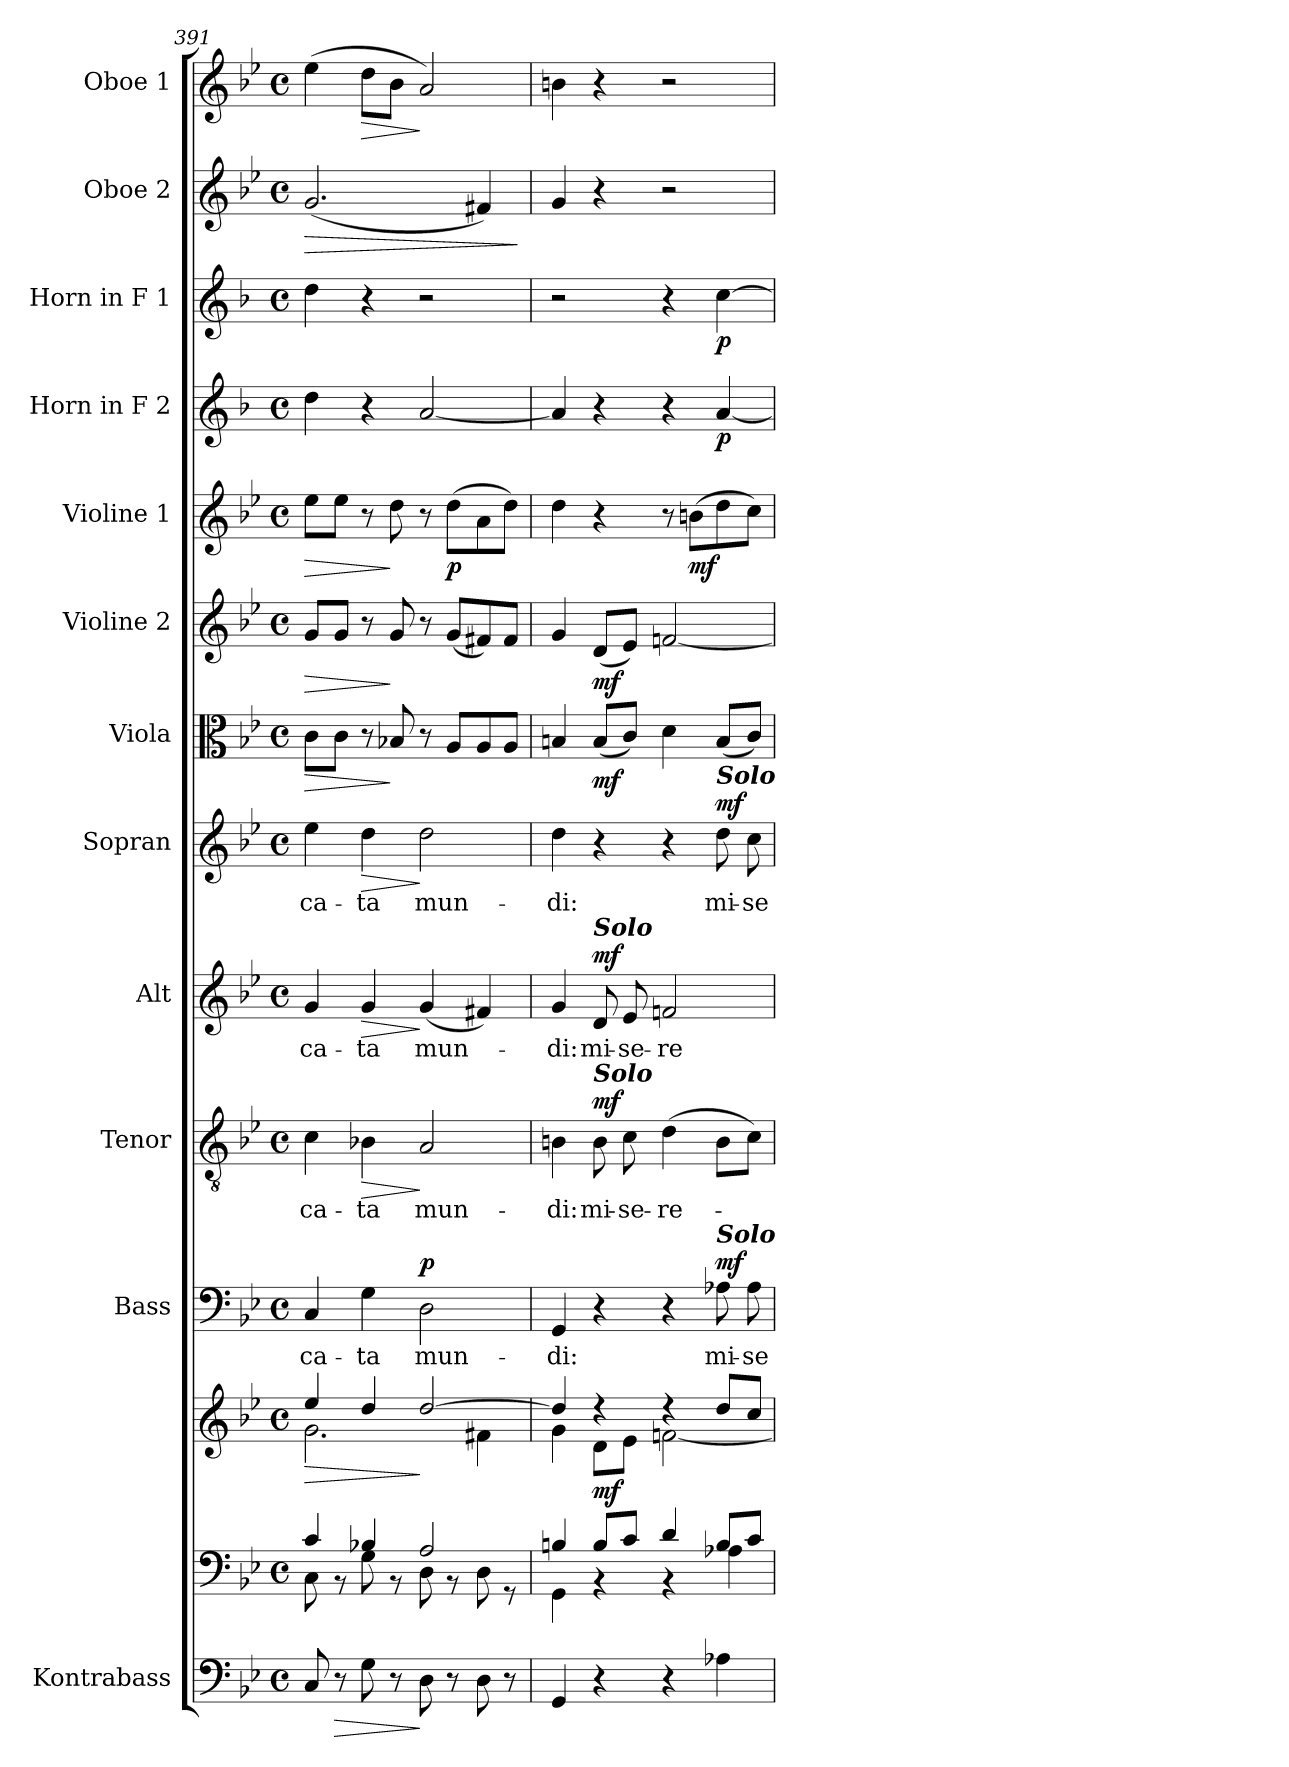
**kern	**dynam	**kern	**kern	**dynam	**kern	**text	**dynam	**kern	**text	**dynam	**kern	**text	**dynam	**kern	**text	**dynam	**kern	**dynam	**kern	**dynam	**kern	**dynam	**kern	**dynam	**kern	**dynam	**kern	**dynam	**kern	**dynam
*part13	*part13	*part12	*part12	*part12	*part11	*part11	*part11	*part10	*part10	*part10	*part9	*part9	*part9	*part8	*part8	*part8	*part7	*part7	*part6	*part6	*part5	*part5	*part4	*part4	*part3	*part3	*part2	*part2	*part1	*part1
*staff14	*staff14	*staff13	*staff12	*staff12/13	*staff11	*staff11	*staff11	*staff10	*staff10	*staff10	*staff9	*staff9	*staff9	*staff8	*staff8	*staff8	*staff7	*staff7	*staff6	*staff6	*staff5	*staff5	*staff4	*staff4	*staff3	*staff3	*staff2	*staff2	*staff1	*staff1
*I"Kontrabass	*	*	*	*	*I"Bass	*	*	*I"Tenor	*	*	*I"Alt	*	*	*I"Sopran	*	*	*I"Viola	*	*I"Violine 2	*	*I"Violine 1	*	*I"Horn in F 2	*	*I"Horn in F 1	*	*I"Oboe 2	*	*I"Oboe 1	*
*I'Kb.	*	*	*	*	*I'B.	*	*	*I'T.	*	*	*I'A.	*	*	*I'S.	*	*	*I'Vla.	*	*I'Vl. 2	*	*I'Vl. 1	*	*	*	*	*	*I'Ob. 2	*	*I'Ob. 1	*
!!LO:PB:g=z
*clefF4	*	*clefF4	*clefG2	*	*clefF4	*	*	*clefGv2	*	*	*clefG2	*	*	*clefG2	*	*	*clefC3	*	*clefG2	*	*clefG2	*	*clefG2	*	*clefG2	*	*clefG2	*	*clefG2	*
*ITrd7c12	*	*	*	*	*	*	*	*	*	*	*	*	*	*	*	*	*	*	*	*	*	*	*ITrd4c7	*	*ITrd4c7	*	*	*	*	*
*k[b-e-]	*	*k[b-e-]	*k[b-e-]	*	*k[b-e-]	*	*	*k[b-e-]	*	*	*k[b-e-]	*	*	*k[b-e-]	*	*	*k[b-e-]	*	*k[b-e-]	*	*k[b-e-]	*	*k[b-e-]	*	*k[b-e-]	*	*k[b-e-]	*	*k[b-e-]	*
*B-:	*	*B-:	*B-:	*	*B-:	*	*	*B-:	*	*	*B-:	*	*	*B-:	*	*	*B-:	*	*B-:	*	*B-:	*	*B-:	*	*B-:	*	*B-:	*	*B-:	*
*M4/4	*	*M4/4	*M4/4	*	*M4/4	*	*	*M4/4	*	*	*M4/4	*	*	*M4/4	*	*	*M4/4	*	*M4/4	*	*M4/4	*	*M4/4	*	*M4/4	*	*M4/4	*	*M4/4	*
*met(c)	*	*met(c)	*met(c)	*	*met(c)	*	*	*met(c)	*	*	*met(c)	*	*	*met(c)	*	*	*met(c)	*	*met(c)	*	*met(c)	*	*met(c)	*	*met(c)	*	*met(c)	*	*met(c)	*
=391	=391	=391	=391	=391	=391	=391	=391	=391	=391	=391	=391	=391	=391	=391	=391	=391	=391	=391	=391	=391	=391	=391	=391	=391	=391	=391	=391	=391	=391	=391
*	*	*^	*	*	*	*	*	*	*	*	*	*	*	*	*	*	*	*	*	*	*	*	*	*	*	*	*	*	*	*
!	!	!	!	!	!LO:HP:b	!	!LO:LY:b	!	!	!LO:LY:b	!	!	!LO:LY:b	!	!	!LO:LY:b	!	!	!LO:HP:b	!	!LO:HP:b	!	!LO:HP:b	!	!	!	!	!	!LO:HP:b	!	!
*	*	*	*	*^	*	*	*	*	*	*	*	*	*	*	*	*	*	*	*	*	*	*	*	*	*	*	*	*	*	*	*
8CC/	.	4c/	8C\	4ee-/	2.g\	>	4C/	-ca-	.	4c\	-ca-	.	4g/	-ca-	.	4ee-\	-ca-	.	8c\L	>	8g/L	>	8ee-\L	>	4g\	.	4g\	.	(<2.g/	>	(>4ee-\	.
!	!LO:HP:b	!	!	!	!	!	!	!	!	!	!	!	!	!	!	!	!	!	!	!	!	!	!	!	!	!	!	!	!	!	!	!
8r	>	.	8r	.	.	.	.	.	.	.	.	.	.	.	.	.	.	.	8c\J	.	8g/J	.	8ee-\J	.	.	.	.	.	.	.	.	.
!	!	!	!	!	!	!	!	!LO:LY:b	!	!	!LO:LY:b	!LO:HP:b	!	!LO:LY:b	!LO:HP:b	!	!LO:LY:b	!LO:HP:b	!	!	!	!	!	!	!	!	!	!	!	!	!	!LO:HP:b
8GG\	.	4B-X/	8G\	4dd/	.	.	4G\	-ta	.	4B-X\	-ta	>	4g/	-ta	>	4dd\	-ta	>	8r	.	8r	.	8r	.	4r	.	4r	.	.	.	8dd\L	>
8r	.	.	8r	.	.	.	.	.	.	.	.	.	.	.	.	.	.	.	8B-X/	]	8g/	]	8dd\	]	.	.	.	.	.	.	8b-\J	.
!	!	!	!	!	!	!	!	!LO:LY:b	!LO:DY:a	!	!LO:LY:b	!	!	!LO:LY:b	!	!	!LO:LY:b	!	!	!	!	!	!	!	!	!	!	!	!	!	!	!
8DD\	]	2A/	8D\	[>2dd/	.	]	2D\	mun-	p	2A/	mun-	]	(<4g/	mun-	]	2dd\	mun-	]	8r	.	8r	.	8r	.	[2d/	.	2r	.	.	.	2a/)	]
!	!	!	!	!	!	!	!	!	!	!	!	!	!	!	!	!	!	!	!	!	!	!	!	!LO:DY:b	!	!	!	!	!	!	!	!
8r	.	.	8r	.	.	.	.	.	.	.	.	.	.	.	.	.	.	.	8A/L	.	(<8g/L	.	(>8dd\L	p	.	.	.	.	.	.	.	.
8DD\	.	.	8D\	.	4f#X\	.	.	.	.	.	.	.	4f#X/)	.	.	.	.	.	8A/	.	8f#X/)	.	8a\	.	.	.	.	.	4f#X/)	.	.	.
8r	.	.	8r	.	.	.	.	.	.	.	.	.	.	.	.	.	.	.	8A/J	.	8f#/J	.	8dd\J)	.	.	.	.	.	.	.	.	.
*	*	*v	*v	*	*	*	*	*	*	*	*	*	*	*	*	*	*	*	*	*	*	*	*	*	*	*	*	*	*	*	*	*
*	*	*	*v	*v	*	*	*	*	*	*	*	*	*	*	*	*	*	*	*	*	*	*	*	*	*	*	*	*	*	*	*
.	.	.	.	.	.	.	.	.	.	.	.	.	.	.	.	.	.	.	.	.	.	.	.	.	.	.	.	]	.	.
=392	=392	=392	=392	=392	=392	=392	=392	=392	=392	=392	=392	=392	=392	=392	=392	=392	=392	=392	=392	=392	=392	=392	=392	=392	=392	=392	=392	=392	=392	=392
*	*	*^	*^	*	*	*	*	*	*	*	*	*	*	*	*	*	*	*	*	*	*	*	*	*	*	*	*	*	*	*
!	!	!	!	!	!	!	!	!LO:LY:b	!	!	!LO:LY:b	!	!	!LO:LY:b	!	!	!LO:LY:b	!	!	!	!	!	!	!	!	!	!	!	!	!	!	!
4GGG/	.	4Bn/	4GG\	4dd/]	4g\	.	4GG/	-di:	.	4Bn\	-di:	.	4g/	-di:	.	4dd\	-di:	.	4Bn/	.	4g/	.	4dd\	.	4d/]	.	2r	.	4g/	.	4bn\	.
!	!	!	!	!	!	!	!	!	!	!	!	!	!LO:TX:a:Bi:t=Solo	!	!	!	!	!	!	!	!	!	!	!	!	!	!	!	!	!	!	!
!	!	!	!	!	!	!	!	!	!	!LO:TX:a:Bi:t=Solo	!	!	!	!	!	!	!	!	!	!	!	!	!	!	!	!	!	!	!	!	!	!
!	!	!	!	!	!	!LO:DY:b	!	!	!	!	!LO:LY:b	!LO:DY:a	!	!LO:LY:b	!LO:DY:a	!	!	!	!	!LO:DY:b	!	!LO:DY:b	!	!	!	!	!	!	!	!	!	!
4r	.	8B/L	4rBB	4rdd	8d\L	mf	4r	.	.	8B\	mi-	mf	8d/	mi-	mf	4r	.	.	(<8B/L	mf	(<8d/L	mf	4r	.	4r	.	.	.	4r	.	4r	.
!	!	!	!	!	!	!	!	!	!	!	!LO:LY:b	!	!	!LO:LY:b	!	!	!	!	!	!	!	!	!	!	!	!	!	!	!	!	!	!
.	.	8c/J	.	.	8e-\J	.	.	.	.	8c\	-se-	.	8e-/	-se-	.	.	.	.	8c/J)	.	8e-/J)	.	.	.	.	.	.	.	.	.	.	.
!	!	!	!	!	!	!	!	!	!	!	!LO:LY:b	!	!	!LO:LY:b	!	!	!	!	!	!	!	!	!	!	!	!	!	!	!	!	!	!
4r	.	4d/	4rBB	4rdd	[<2fn\	.	4r	.	.	(>4d\	-re-	.	2fn/	-re-	.	4r	.	.	4d\	.	[2fn/	.	8r	.	4r	.	4r	.	2r	.	2r	.
!	!	!	!	!	!	!	!	!	!	!	!	!	!	!	!	!	!	!	!	!	!	!	!	!LO:DY:b	!	!	!	!	!	!	!	!
.	.	.	.	.	.	.	.	.	.	.	.	.	.	.	.	.	.	.	.	.	.	.	(>8bn\L	mf	.	.	.	.	.	.	.	.
!	!	!	!	!	!	!	!	!	!	!	!	!	!	!	!	!LO:TX:a:Bi:t=Solo	!	!	!	!	!	!	!	!	!	!	!	!	!	!	!	!
!	!	!	!	!	!	!	!LO:TX:a:Bi:t=Solo	!	!	!	!	!	!	!	!	!	!	!	!	!	!	!	!	!	!	!	!	!	!	!	!	!
!	!	!	!	!	!	!	!	!LO:LY:b	!LO:DY:a	!	!	!	!	!	!	!	!LO:LY:b	!LO:DY:a	!	!	!	!	!	!	!	!LO:DY:b	!	!LO:DY:b	!	!	!	!
4AA-X\	.	8B/L	4A-X\	8dd/L	.	.	8A-X\	mi-	mf	8B\L	.	.	.	.	.	8dd\	mi-	mf	(<8B/L	.	.	.	8dd\	.	[4d/	p	[4f\	p	.	.	.	.
!	!	!	!	!	!	!	!	!LO:LY:b	!	!	!	!	!	!	!	!	!LO:LY:b	!	!	!	!	!	!	!	!	!	!	!	!	!	!	!
.	.	8c/J	.	8cc/J	.	.	8A-\	-se-	.	8c\J)	.	.	.	.	.	8cc\	-se-	.	8c/J)	.	.	.	8cc\J)	.	.	.	.	.	.	.	.	.
*	*	*v	*v	*	*	*	*	*	*	*	*	*	*	*	*	*	*	*	*	*	*	*	*	*	*	*	*	*	*	*	*	*
*	*	*	*v	*v	*	*	*	*	*	*	*	*	*	*	*	*	*	*	*	*	*	*	*	*	*	*	*	*	*	*	*
=	=	=	=	=	=	=	=	=	=	=	=	=	=	=	=	=	=	=	=	=	=	=	=	=	=	=	=	=	=	=
*-	*-	*-	*-	*-	*-	*-	*-	*-	*-	*-	*-	*-	*-	*-	*-	*-	*-	*-	*-	*-	*-	*-	*-	*-	*-	*-	*-	*-	*-	*-
